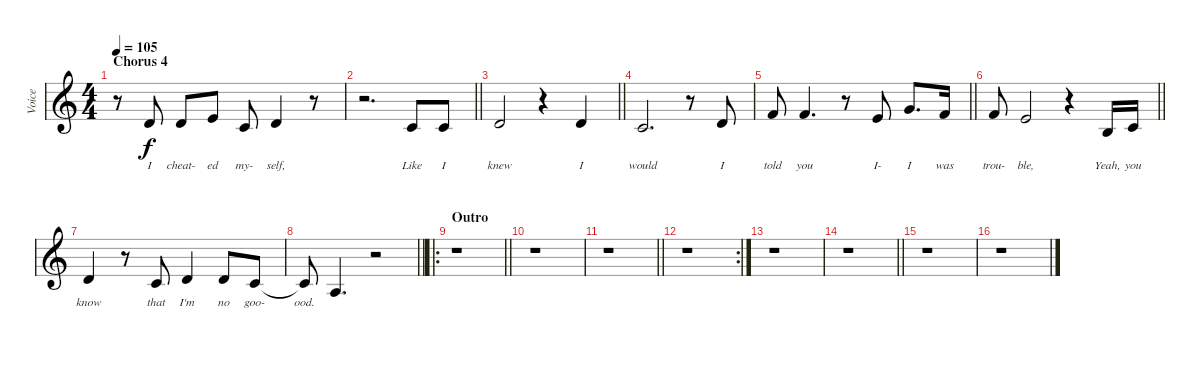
\track ("Voice" "Voice") {instrument lead6voice}
\staff {score}
\tuning (E4 B3 G3 D3 A2 E2) {hide}
\ts (4 4)
\section ("" "Chorus 4")
\tempo 105
\clef g2
\ks aminor
r.8{dy f} 3.2.8{lyrics (0 "I") lyrics (1 "") lyrics (2 "") lyrics (3 "") lyrics (4 "")} 3.2.8{lyrics (0 "cheat-") lyrics (1 "") lyrics (2 "") lyrics (3 "") lyrics (4 "")} 0.1.8{lyrics (0 "ed") lyrics (1 "") lyrics (2 "") lyrics (3 "") lyrics (4 "")} 1.2.8{lyrics (0 "my-") lyrics (1 "") lyrics (2 "") lyrics (3 "") lyrics (4 "")} 3.2.4{lyrics (0 "self,") lyrics (1 "") lyrics (2 "") lyrics (3 "") lyrics (4 "")} r.8 |
\barLineRight lightlight
r.2{d} 1.2.8{lyrics (0 "Like") lyrics (1 "") lyrics (2 "") lyrics (3 "") lyrics (4 "")} 1.2.8{lyrics (0 "I") lyrics (1 "") lyrics (2 "") lyrics (3 "") lyrics (4 "")} |
\barLineRight lightlight
3.2.2{lyrics (0 "knew") lyrics (1 "") lyrics (2 "") lyrics (3 "") lyrics (4 "")} r.4 3.2.4{lyrics (0 "I") lyrics (1 "") lyrics (2 "") lyrics (3 "") lyrics (4 "")} |
1.2.2{d lyrics (0 "would") lyrics (1 "") lyrics (2 "") lyrics (3 "") lyrics (4 "")} r.8 3.2.8{lyrics (0 "I") lyrics (1 "") lyrics (2 "") lyrics (3 "") lyrics (4 "")} |
\barLineRight lightlight
1.1.8{lyrics (0 "told") lyrics (1 "") lyrics (2 "") lyrics (3 "") lyrics (4 "")} 1.1.4{d lyrics (0 "you") lyrics (1 "") lyrics (2 "") lyrics (3 "") lyrics (4 "")} r.8 0.1.8{lyrics (0 "I-") lyrics (1 "") lyrics (2 "") lyrics (3 "") lyrics (4 "")} 3.1.8{d lyrics (0 "I") lyrics (1 "") lyrics (2 "") lyrics (3 "") lyrics (4 "")} 1.1.16{lyrics (0 "was") lyrics (1 "") lyrics (2 "") lyrics (3 "") lyrics (4 "")} |
\barLineRight lightlight
1.1.8{lyrics (0 "trou-") lyrics (1 "") lyrics (2 "") lyrics (3 "") lyrics (4 "")} 0.1.2{lyrics (0 "ble,") lyrics (1 "") lyrics (2 "") lyrics (3 "") lyrics (4 "")} r.4 0.2.16{lyrics (0 "Yeah,") lyrics (1 "") lyrics (2 "") lyrics (3 "") lyrics (4 "")} 1.2.16{lyrics (0 "you") lyrics (1 "") lyrics (2 "") lyrics (3 "") lyrics (4 "")} |
3.2.4{lyrics (0 "know") lyrics (1 "") lyrics (2 "") lyrics (3 "") lyrics (4 "")} r.8 1.2.8{lyrics (0 "that") lyrics (1 "") lyrics (2 "") lyrics (3 "") lyrics (4 "")} 3.2.4{lyrics (0 "I'm") lyrics (1 "") lyrics (2 "") lyrics (3 "") lyrics (4 "")} 3.2.8{lyrics (0 "no") lyrics (1 "") lyrics (2 "") lyrics (3 "") lyrics (4 "")} 1.2.8{lyrics (0 "goo-") lyrics (1 "") lyrics (2 "") lyrics (3 "") lyrics (4 "")} |
\barLineRight lightlight
1.2{t}.8{lyrics (0 "ood.") lyrics (1 "") lyrics (2 "") lyrics (3 "") lyrics (4 "")} 2.3.4{d} r.2 |
\ro
\section ("" "Outro")
\barLineRight lightlight
r.1 |
r.1 |
\barLineRight lightlight
r.1 |
\rc 2
r.1 |
r.1 |
\barLineRight lightlight
r.1 |
r.1 |
r.1
